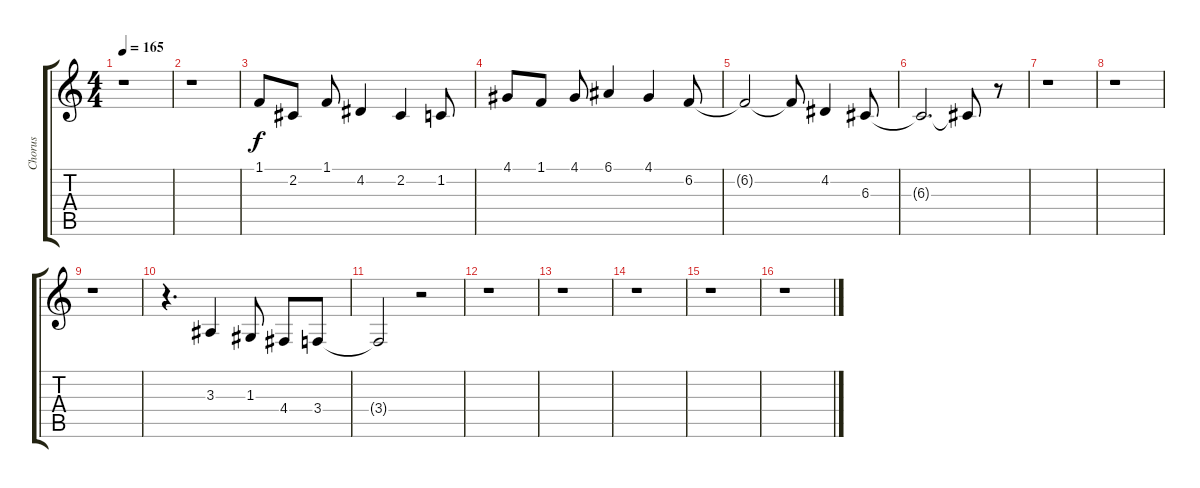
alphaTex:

\track ("Chorus" "Chorus") {instrument vibraphone}
\staff {score tabs}
\tuning (E4 B3 G3 D3 A2 E2) {hide}
\ts (4 4)
\tempo 165
\clef g2
\ks c
r.1{dy f} |
r.1 |
1.1.8 2.2.8 1.1.8 4.2.4 2.2.4 1.2.8 |
4.1.8 1.1.8 4.1.8 6.1.4 4.1.4 6.2.8 |
6.2{t}.2 6.2{t}.8 4.2.4 6.3.8 |
6.3{t}.2{d} 6.3{t}.8 r.8 |
r.1 |
r.1 |
r.1 |
r.4{d} 3.3.4 1.3.8 4.4.8 3.4.8 |
3.4{t}.2 r.2 |
r.1 |
r.1 |
r.1 |
r.1 |
r.1
